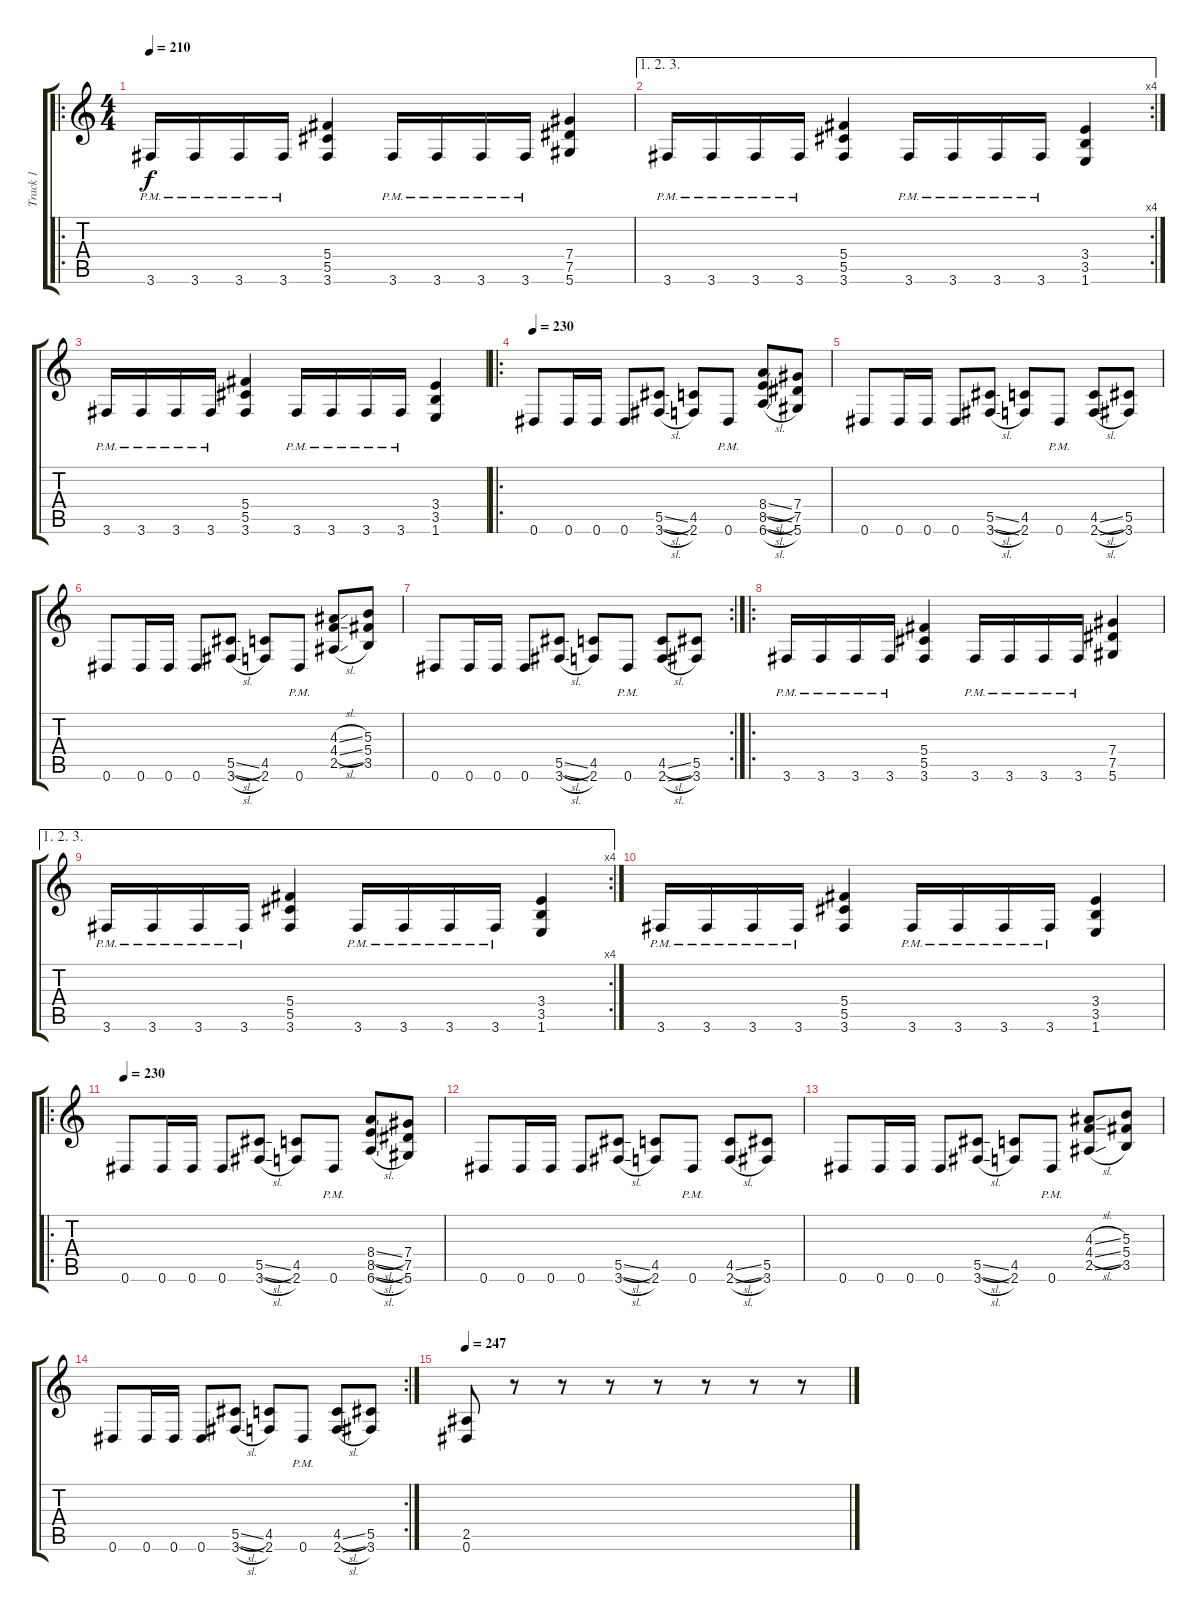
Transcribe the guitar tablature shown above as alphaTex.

\track ("Track 1" "Track 1") {instrument distortionguitar}
\staff {score tabs}
\tuning (Eb4 Bb3 Gb3 Db3 Ab2 Eb2) {hide}
\ro
\ts (4 4)
\tempo 210
\clef g2
\ks c
3.6{pm}.16{dy f} 3.6{pm}.16 3.6{pm}.16 3.6{pm}.16 (5.4 5.5 3.6).4 3.6{pm}.16 3.6{pm}.16 3.6{pm}.16 3.6{pm}.16 (7.4 7.5 5.6).4 |
\ae (1 2 3)
\rc 4
3.6{pm}.16 3.6{pm}.16 3.6{pm}.16 3.6{pm}.16 (5.4 5.5 3.6).4 3.6{pm}.16 3.6{pm}.16 3.6{pm}.16 3.6{pm}.16 (3.4 3.5 1.6).4 |
3.6{pm}.16 3.6{pm}.16 3.6{pm}.16 3.6{pm}.16 (5.4 5.5 3.6).4 3.6{pm}.16 3.6{pm}.16 3.6{pm}.16 3.6{pm}.16 (3.4 3.5 1.6).4 |
\ro
\tempo 230
0.6.8 0.6.16 0.6.16 0.6.8 (5.5{sl} 3.6{sl}).8 (4.5 2.6).8 0.6{pm}.8 (8.4{sl} 8.5{sl} 6.6{sl}).8 (7.4 7.5 5.6).8 |
0.6.8 0.6.16 0.6.16 0.6.8 (5.5{sl} 3.6{sl}).8 (4.5 2.6).8 0.6{pm}.8 (4.5{sl} 2.6{sl}).8 (5.5 3.6).8 |
0.6.8 0.6.16 0.6.16 0.6.8 (5.5{sl} 3.6{sl}).8 (4.5 2.6).8 0.6{pm}.8 (4.3{sl} 4.4{sl} 2.5{sl}).8 (5.3 5.4 3.5).8 |
\rc 2
0.6.8 0.6.16 0.6.16 0.6.8 (5.5{sl} 3.6{sl}).8 (4.5 2.6).8 0.6{pm}.8 (4.5{sl} 2.6{sl}).8 (5.5 3.6).8 |
\ro
3.6{pm}.16 3.6{pm}.16 3.6{pm}.16 3.6{pm}.16 (5.4 5.5 3.6).4 3.6{pm}.16 3.6{pm}.16 3.6{pm}.16 3.6{pm}.16 (7.4 7.5 5.6).4 |
\ae (1 2 3)
\rc 4
3.6{pm}.16 3.6{pm}.16 3.6{pm}.16 3.6{pm}.16 (5.4 5.5 3.6).4 3.6{pm}.16 3.6{pm}.16 3.6{pm}.16 3.6{pm}.16 (3.4 3.5 1.6).4 |
3.6{pm}.16 3.6{pm}.16 3.6{pm}.16 3.6{pm}.16 (5.4 5.5 3.6).4 3.6{pm}.16 3.6{pm}.16 3.6{pm}.16 3.6{pm}.16 (3.4 3.5 1.6).4 |
\ro
\tempo 230
0.6.8 0.6.16 0.6.16 0.6.8 (5.5{sl} 3.6{sl}).8 (4.5 2.6).8 0.6{pm}.8 (8.4{sl} 8.5{sl} 6.6{sl}).8 (7.4 7.5 5.6).8 |
0.6.8 0.6.16 0.6.16 0.6.8 (5.5{sl} 3.6{sl}).8 (4.5 2.6).8 0.6{pm}.8 (4.5{sl} 2.6{sl}).8 (5.5 3.6).8 |
0.6.8 0.6.16 0.6.16 0.6.8 (5.5{sl} 3.6{sl}).8 (4.5 2.6).8 0.6{pm}.8 (4.3{sl} 4.4{sl} 2.5{sl}).8 (5.3 5.4 3.5).8 |
\rc 2
0.6.8 0.6.16 0.6.16 0.6.8 (5.5{sl} 3.6{sl}).8 (4.5 2.6).8 0.6{pm}.8 (4.5{sl} 2.6{sl}).8 (5.5 3.6).8 |
\tempo 247
(2.5 0.6).8 r.8 r.8 r.8 r.8 r.8 r.8 r.8
